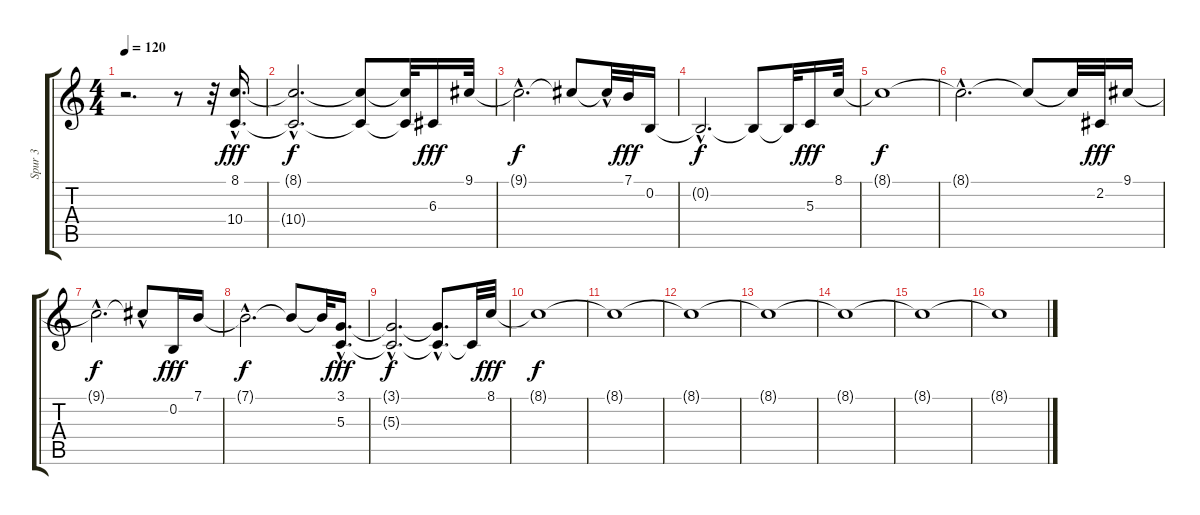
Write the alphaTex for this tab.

\track ("Spur 3" "Spur 3") {instrument stringensemble2}
\staff {score tabs}
\tuning (E4 B3 G3 D3 A2 E2) {hide}
\ts (4 4)
\tempo 120
\clef g2
\ks c
r.2{d dy f} r.8 r.32 (8.1{hac} 10.4{hac}).16{d dy fff} |
(8.1{hac t} 10.4{hac t}).2{d dy f} (8.1{t} 10.4{t}).8 (8.1{t} 10.4{t}).32 6.3.16{dy fff} 9.1.32 |
9.1{hac t}.2{d dy f} 9.1{t}.8 9.1{hac t}.32 7.1.32{dy fff} 0.2.16 |
0.2{hac t}.2{d dy f} 0.2{t}.8 0.2{t}.32 5.3.16{dy fff} 8.1.32 |
8.1{t}.1{dy f} |
8.1{hac t}.2{d} 8.1{t}.8 8.1{t}.32 2.2.32{dy fff} 9.1.16 |
9.1{hac t}.2{d dy f} 9.1{hac t}.8 0.2.16{dy fff} 7.1.16 |
7.1{hac t}.2{d dy f} 7.1{t}.8 7.1{t}.32 (3.1{hac} 5.3{hac}).16{d dy fff} |
(3.1{hac t} 5.3{hac t}).2{d dy f} (3.1{hac t} 5.3{hac t}).8{d} 5.3{t}.32 8.1.32{dy fff} |
8.1{t}.1{dy f} |
8.1{t}.1 |
8.1{t}.1 |
8.1{t}.1 |
8.1{t}.1 |
8.1{t}.1 |
8.1{t}.1
